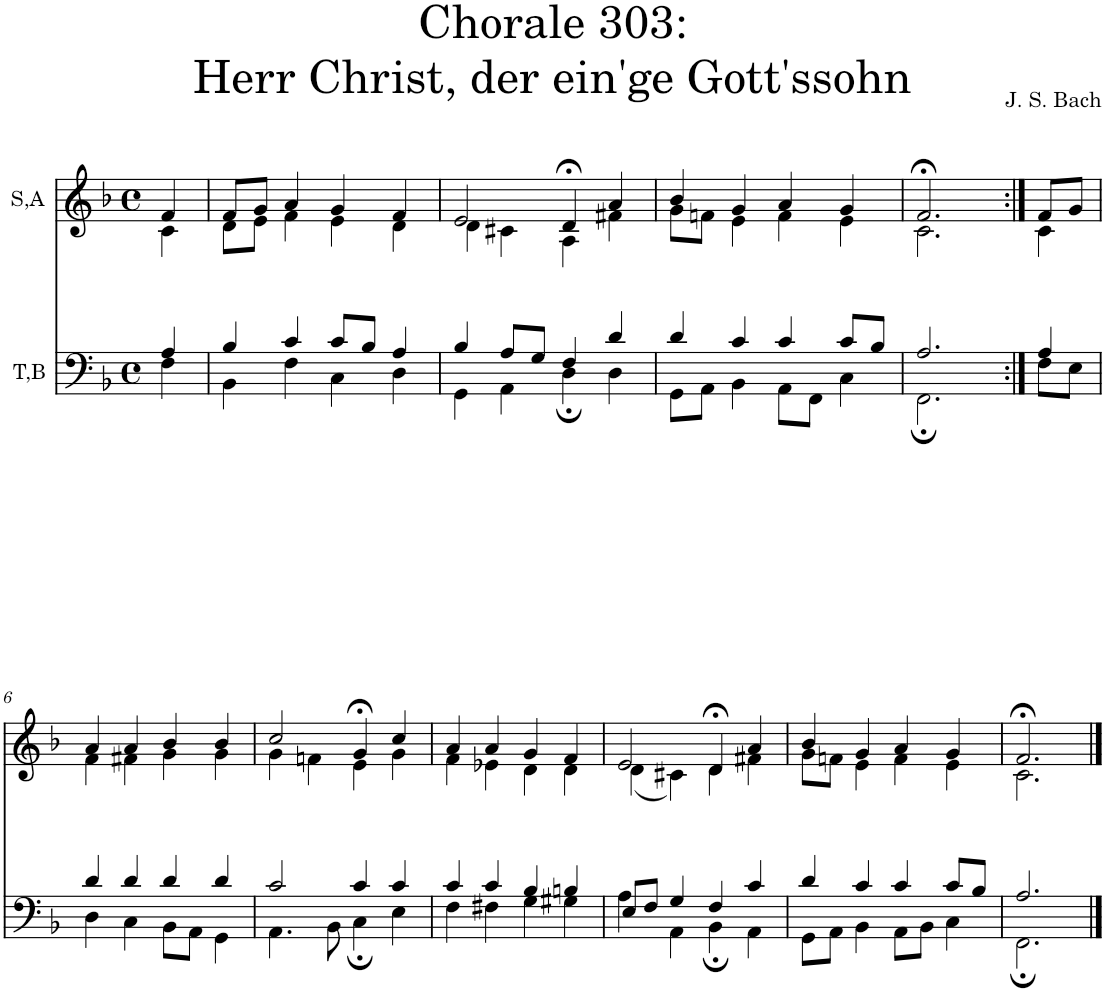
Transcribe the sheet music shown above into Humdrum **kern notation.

**kern	**kern
*part2	*part1
*staff2	*staff1
*I"T,B	*I"S,A
*clefF4	*clefG2
*k[b-]	*k[b-]
*M4/4	*M4/4
*met(c)	*met(c)
=	=
*^	*^
4A/	4F\	4f/	4c\
=1	=1	=1	=1
4B-/	4BB-\	8f/L	8d\L
.	.	8g/J	8e\J
4c/	4F\	4a/	4f\
8c/L	4C\	4g/	4e\
8B-/J	.	.	.
4A/	4D\	4f/	4d\
=2	=2	=2	=2
4B-/	4GG\	2e/	4d\
8A/L	4AA\	.	4c#X\
8G/J	.	.	.
4F/	4D;\	4d;</	4A\
4d/	4D\	4a/	4f#X\
=3	=3	=3	=3
4d/	8GG\L	4b-/	8g\L
.	8AA\J	.	8fn\J
4c/	4BB-\	4g/	4e\
4c/	8AA\L	4a/	4f\
.	8FF\J	.	.
8c/L	4C\	4g/	4e\
8B-/J	.	.	.
=953	=953	=953	=953
2.A/	2.FF;\	2.f;</	2.c\
=954:|!	=954:|!	=954:|!	=954:|!
4A/	8F\L	8f/L	4c\
.	8E\J	8g/J	.
!!LO:LB:g=z	!!
=6	=6	=6	=6
4d/	4D\	4a/	4f\
4d/	4C\	4a/	4f#X\
4d/	8BB-\L	4b-/	4g\
.	8AA\J	.	.
4d/	4GG\	4b-/	4g\
=7	=7	=7	=7
2c/	4.AA\	2cc/	4g\
.	.	.	4fn\
.	8BB-\	.	.
4c/	4C;\	4g;</	4e\
4c/	4E\	4cc/	4g\
=8	=8	=8	=8
4c/	4F\	4a/	4f\
4c/	4F#X\	4a/	4e-X\
4B-/	4G\	4g/	4d\
4Bn/	4G#X\	4f/	4d\
=9	=9	=9	=9
8E/L	4A\	2e/	(<4d\
8F/J	.	.	.
4G/	4AA\	.	4c#X\)
4F/	4BB-;\	4d;</	4d\
4c/	4AA\	4a/	4f#X\
=10	=10	=10	=10
4d/	8GG\L	4b-/	8g\L
.	8AA\J	.	8fn\J
4c/	4BB-\	4g/	4e\
4c/	8AA\L	4a/	4f\
.	8BB-\J	.	.
8c/L	4C\	4g/	4e\
8B-/J	.	.	.
=11	=11	=11	=11
2.A/	2.FF;\	2.f;</	2.c\
*v	*v	*	*
*	*v	*v
==	==
*-	*-
